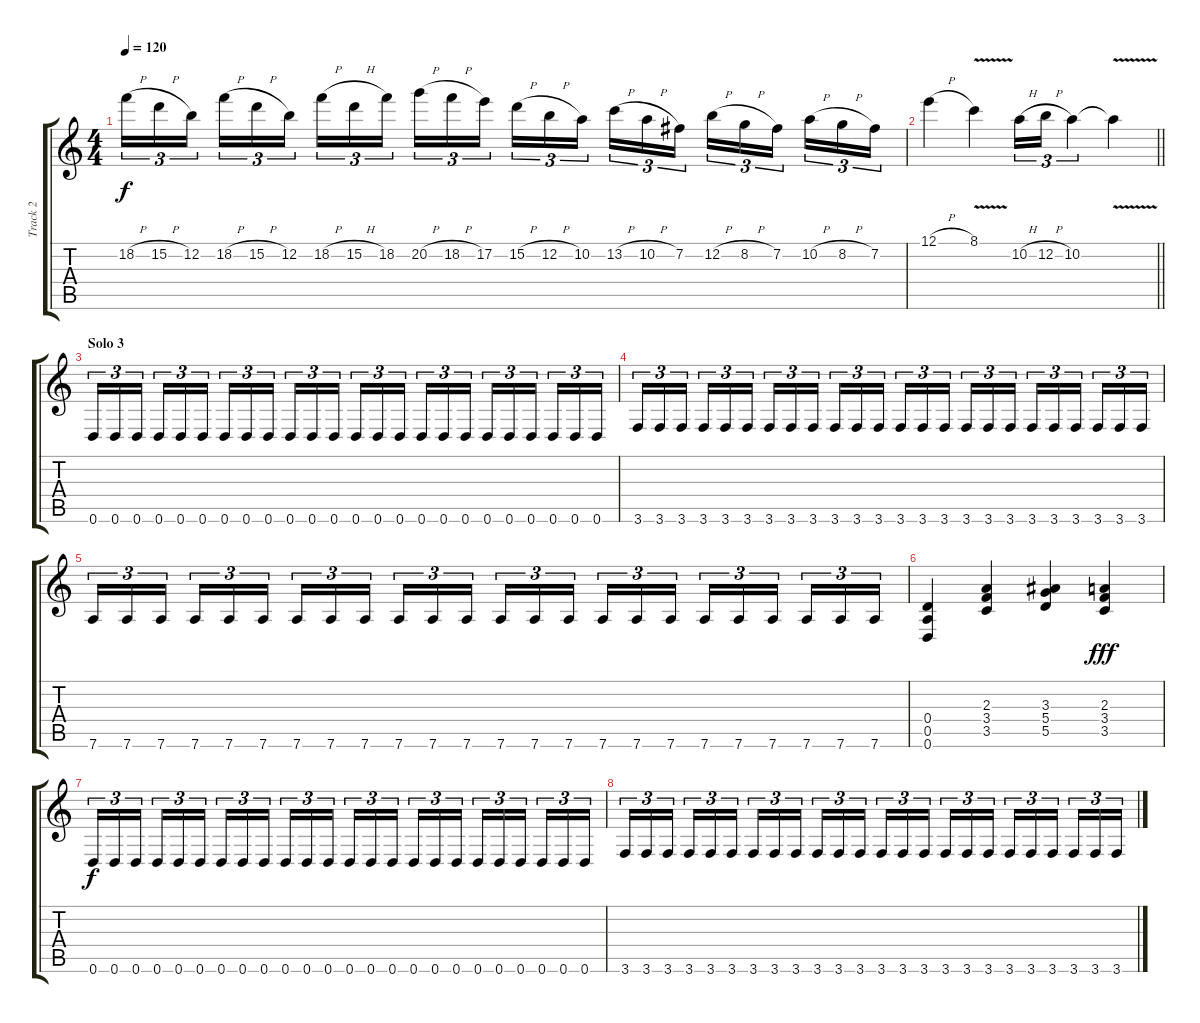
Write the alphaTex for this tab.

\track ("Track 2" "Track 2") {instrument distortionguitar}
\staff {score tabs}
\tuning (E4 B3 G3 D3 A2 D2) {hide}
\ts (4 4)
\tempo 120
\clef g2
\ks c
18.2{h}.16{tu (3 2) dy f} 15.2{h}.16{tu (3 2)} 12.2.16{tu (3 2) beam splitsecondary} 18.2{h}.16{tu (3 2)} 15.2{h}.16{tu (3 2)} 12.2.16{tu (3 2)} 18.2{h}.16{tu (3 2)} 15.2{h}.16{tu (3 2)} 18.2.16{tu (3 2) beam splitsecondary} 20.2{h}.16{tu (3 2)} 18.2{h}.16{tu (3 2)} 17.2.16{tu (3 2)} 15.2{h}.16{tu (3 2)} 12.2{h}.16{tu (3 2)} 10.2.16{tu (3 2) beam splitsecondary} 13.2{h}.16{tu (3 2)} 10.2{h}.16{tu (3 2)} 7.2.16{tu (3 2)} 12.2{h}.16{tu (3 2)} 8.2{h}.16{tu (3 2)} 7.2.16{tu (3 2) beam splitsecondary} 10.2{h}.16{tu (3 2)} 8.2{h}.16{tu (3 2)} 7.2.16{tu (3 2)} |
\barLineRight lightlight
12.1{h}.4 8.1{v}.4 10.2{h}.16{tu (3 2)} 12.2{h}.16{tu (3 2)} 10.2.4{tu (3 2)} 10.2{v t}.4 |
\section ("" "Solo 3")
0.6.16{tu (3 2)} 0.6.16{tu (3 2)} 0.6.16{tu (3 2) beam splitsecondary} 0.6.16{tu (3 2)} 0.6.16{tu (3 2)} 0.6.16{tu (3 2)} 0.6.16{tu (3 2)} 0.6.16{tu (3 2)} 0.6.16{tu (3 2) beam splitsecondary} 0.6.16{tu (3 2)} 0.6.16{tu (3 2)} 0.6.16{tu (3 2)} 0.6.16{tu (3 2)} 0.6.16{tu (3 2)} 0.6.16{tu (3 2) beam splitsecondary} 0.6.16{tu (3 2)} 0.6.16{tu (3 2)} 0.6.16{tu (3 2)} 0.6.16{tu (3 2)} 0.6.16{tu (3 2)} 0.6.16{tu (3 2) beam splitsecondary} 0.6.16{tu (3 2)} 0.6.16{tu (3 2)} 0.6.16{tu (3 2)} |
3.6.16{tu (3 2)} 3.6.16{tu (3 2)} 3.6.16{tu (3 2) beam splitsecondary} 3.6.16{tu (3 2)} 3.6.16{tu (3 2)} 3.6.16{tu (3 2)} 3.6.16{tu (3 2)} 3.6.16{tu (3 2)} 3.6.16{tu (3 2) beam splitsecondary} 3.6.16{tu (3 2)} 3.6.16{tu (3 2)} 3.6.16{tu (3 2)} 3.6.16{tu (3 2)} 3.6.16{tu (3 2)} 3.6.16{tu (3 2) beam splitsecondary} 3.6.16{tu (3 2)} 3.6.16{tu (3 2)} 3.6.16{tu (3 2)} 3.6.16{tu (3 2)} 3.6.16{tu (3 2)} 3.6.16{tu (3 2) beam splitsecondary} 3.6.16{tu (3 2)} 3.6.16{tu (3 2)} 3.6.16{tu (3 2)} |
7.6.16{tu (3 2)} 7.6.16{tu (3 2)} 7.6.16{tu (3 2) beam splitsecondary} 7.6.16{tu (3 2)} 7.6.16{tu (3 2)} 7.6.16{tu (3 2)} 7.6.16{tu (3 2)} 7.6.16{tu (3 2)} 7.6.16{tu (3 2) beam splitsecondary} 7.6.16{tu (3 2)} 7.6.16{tu (3 2)} 7.6.16{tu (3 2)} 7.6.16{tu (3 2)} 7.6.16{tu (3 2)} 7.6.16{tu (3 2) beam splitsecondary} 7.6.16{tu (3 2)} 7.6.16{tu (3 2)} 7.6.16{tu (3 2)} 7.6.16{tu (3 2)} 7.6.16{tu (3 2)} 7.6.16{tu (3 2) beam splitsecondary} 7.6.16{tu (3 2)} 7.6.16{tu (3 2)} 7.6.16{tu (3 2)} |
(0.4 0.5 0.6).4 (2.3 3.4 3.5).4 (3.3 5.4 5.5).4 (2.3 3.4 3.5).4{dy fff} |
0.6.16{tu (3 2) dy f} 0.6.16{tu (3 2)} 0.6.16{tu (3 2) beam splitsecondary} 0.6.16{tu (3 2)} 0.6.16{tu (3 2)} 0.6.16{tu (3 2)} 0.6.16{tu (3 2)} 0.6.16{tu (3 2)} 0.6.16{tu (3 2) beam splitsecondary} 0.6.16{tu (3 2)} 0.6.16{tu (3 2)} 0.6.16{tu (3 2)} 0.6.16{tu (3 2)} 0.6.16{tu (3 2)} 0.6.16{tu (3 2) beam splitsecondary} 0.6.16{tu (3 2)} 0.6.16{tu (3 2)} 0.6.16{tu (3 2)} 0.6.16{tu (3 2)} 0.6.16{tu (3 2)} 0.6.16{tu (3 2) beam splitsecondary} 0.6.16{tu (3 2)} 0.6.16{tu (3 2)} 0.6.16{tu (3 2)} |
3.6.16{tu (3 2)} 3.6.16{tu (3 2)} 3.6.16{tu (3 2) beam splitsecondary} 3.6.16{tu (3 2)} 3.6.16{tu (3 2)} 3.6.16{tu (3 2)} 3.6.16{tu (3 2)} 3.6.16{tu (3 2)} 3.6.16{tu (3 2) beam splitsecondary} 3.6.16{tu (3 2)} 3.6.16{tu (3 2)} 3.6.16{tu (3 2)} 3.6.16{tu (3 2)} 3.6.16{tu (3 2)} 3.6.16{tu (3 2) beam splitsecondary} 3.6.16{tu (3 2)} 3.6.16{tu (3 2)} 3.6.16{tu (3 2)} 3.6.16{tu (3 2)} 3.6.16{tu (3 2)} 3.6.16{tu (3 2) beam splitsecondary} 3.6.16{tu (3 2)} 3.6.16{tu (3 2)} 3.6.16{tu (3 2)}
